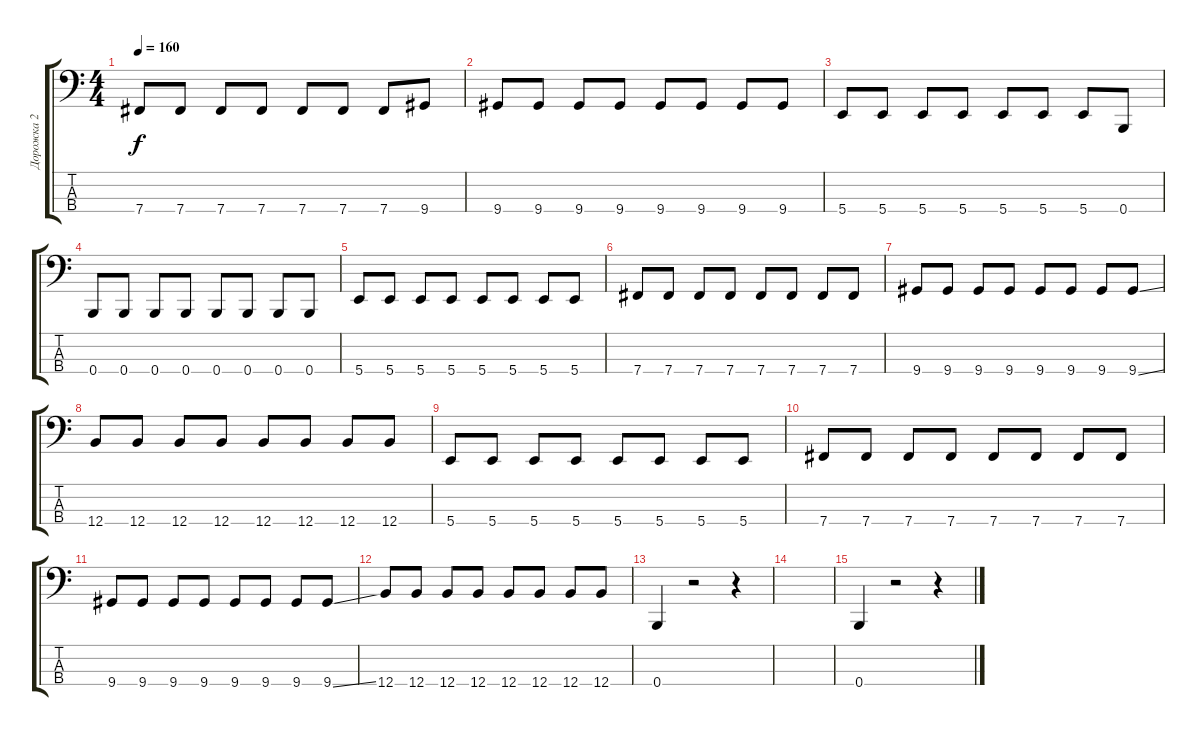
\track ("Дорожка 2" "Дорожка 2") {instrument electricbassfinger}
\staff {score tabs}
\tuning (G2 D2 A1 B0) {hide}
\ts (4 4)
\tempo 160
\clef f4
\ks c
7.4.8{dy f} 7.4.8 7.4.8 7.4.8 7.4.8 7.4.8 7.4.8 9.4.8 |
9.4.8 9.4.8 9.4.8 9.4.8 9.4.8 9.4.8 9.4.8 9.4.8 |
5.4.8 5.4.8 5.4.8 5.4.8 5.4.8 5.4.8 5.4.8 0.4.8 |
0.4.8 0.4.8 0.4.8 0.4.8 0.4.8 0.4.8 0.4.8 0.4.8 |
5.4.8 5.4.8 5.4.8 5.4.8 5.4.8 5.4.8 5.4.8 5.4.8 |
7.4.8 7.4.8 7.4.8 7.4.8 7.4.8 7.4.8 7.4.8 7.4.8 |
9.4.8 9.4.8 9.4.8 9.4.8 9.4.8 9.4.8 9.4.8 9.4{ss}.8 |
12.4.8 12.4.8 12.4.8 12.4.8 12.4.8 12.4.8 12.4.8 12.4.8 |
5.4.8 5.4.8 5.4.8 5.4.8 5.4.8 5.4.8 5.4.8 5.4.8 |
7.4.8 7.4.8 7.4.8 7.4.8 7.4.8 7.4.8 7.4.8 7.4.8 |
9.4.8 9.4.8 9.4.8 9.4.8 9.4.8 9.4.8 9.4.8 9.4{ss}.8 |
12.4.8 12.4.8 12.4.8 12.4.8 12.4.8 12.4.8 12.4.8 12.4.8 |
0.4.4 r.2 r.4 |
|
0.4.4 r.2 r.4
